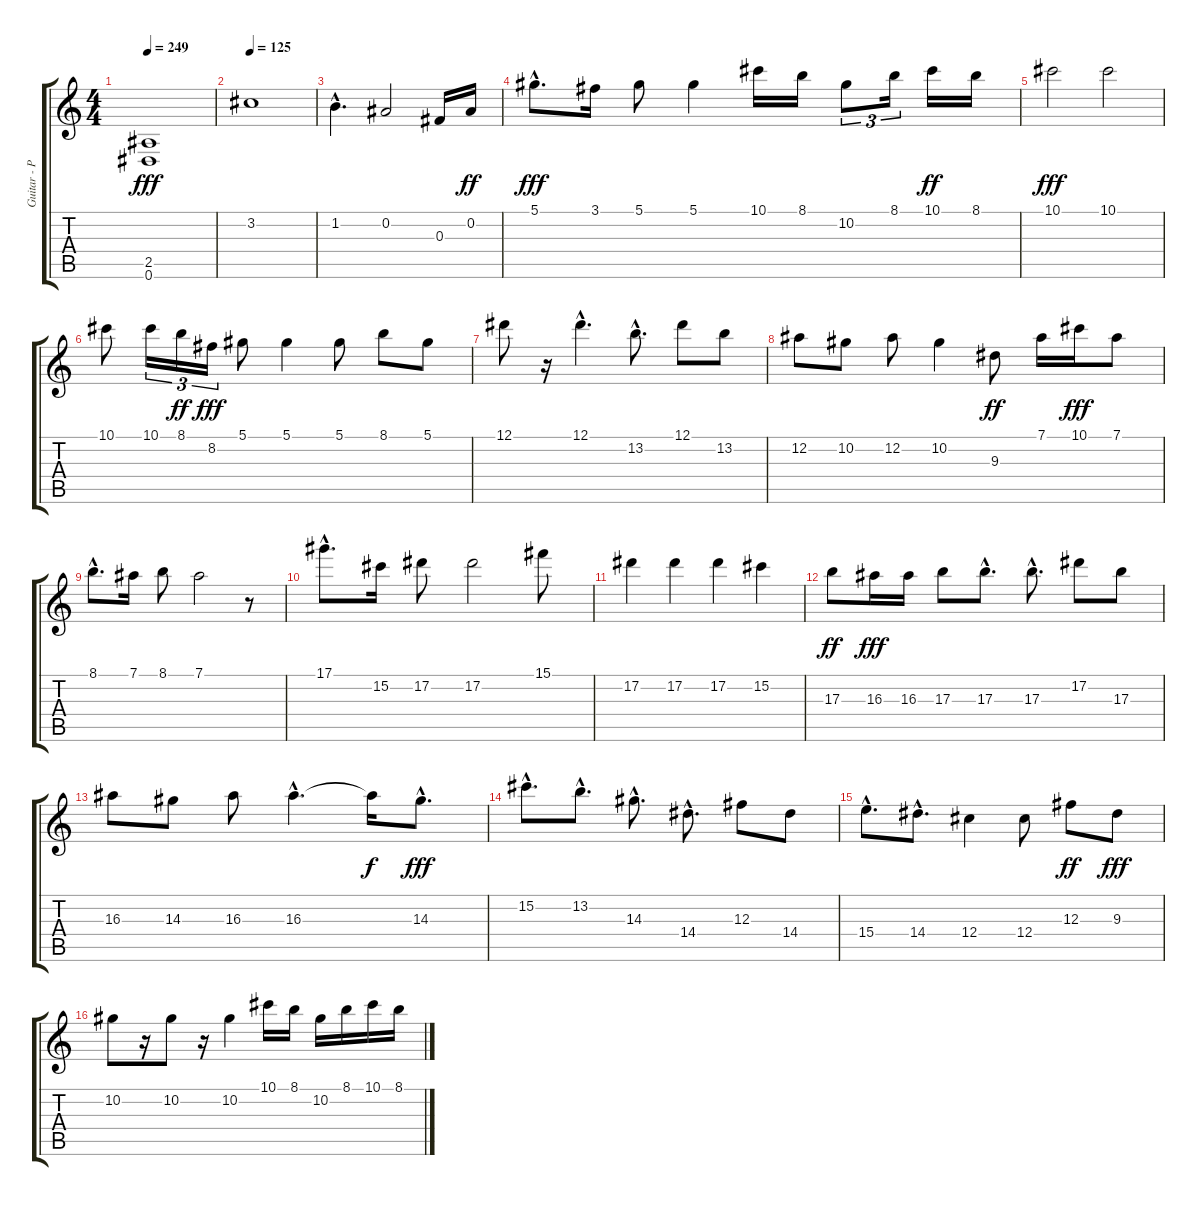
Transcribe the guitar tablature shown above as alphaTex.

\track ("Guitar - Pavel Bushuev" "Guitar - P") {instrument distortionguitar}
\staff {score tabs}
\tuning (Eb4 Bb3 Gb3 Db3 Ab2 Eb2) {hide}
\ts (4 4)
\tempo 249
\clef g2
\ks c
(2.5 0.6).1{dy fff} |
\tempo 125
3.2.1 |
1.2{hac}.4{d} 0.2.2 0.3.16 0.2.16{dy ff} |
5.1{hac}.8{d dy fff} 3.1.16 5.1.8 5.1.4 10.1.16 8.1.16 10.2.8{tu (3 2)} 8.1.16{tu (3 2)} 10.1.16{dy ff} 8.1.16 |
10.1.2{dy fff} 10.1.2 |
10.1.8 10.1.16{tu (3 2)} 8.1.16{tu (3 2) dy ff} 8.2.16{tu (3 2) dy fff} 5.1.8 5.1.4 5.1.8 8.1.8 5.1.8 |
12.1.8 r.16 12.1{hac}.4{d} 13.2{hac}.8{d} 12.1.8 13.2.8 |
12.2.8 10.2.8 12.2.8 10.2.4 9.3.8{dy ff} 7.1.16 10.1.16{dy fff} 7.1.8 |
8.1{hac}.8{d} 7.1.16 8.1.8 7.1.2 r.8 |
17.1{hac}.8{d} 15.2.16 17.2.8 17.2.2 15.1.8 |
17.2.4 17.2.4 17.2.4 15.2.4 |
17.3.8{dy ff} 16.3.16{dy fff} 16.3.16 17.3.8 17.3{hac}.8{d} 17.3{hac}.8{d} 17.2.8 17.3.8 |
16.3.8 14.3.8 16.3.8 16.3{hac}.4{d} 16.3{t}.16{dy f} 14.3{hac}.8{d dy fff} |
15.2{hac}.8{d} 13.2{hac}.8{d} 14.3{hac}.8{d} 14.4{hac}.8{d} 12.3.8 14.4.8 |
15.4{hac}.8{d} 14.4{hac}.8{d} 12.4.4 12.4.8 12.3.8{dy ff} 9.3.8{dy fff} |
10.2.8 r.16 10.2.8 r.16 10.2.4 10.1.16 8.1.16 10.2.16 8.1.16 10.1.16 8.1.16
